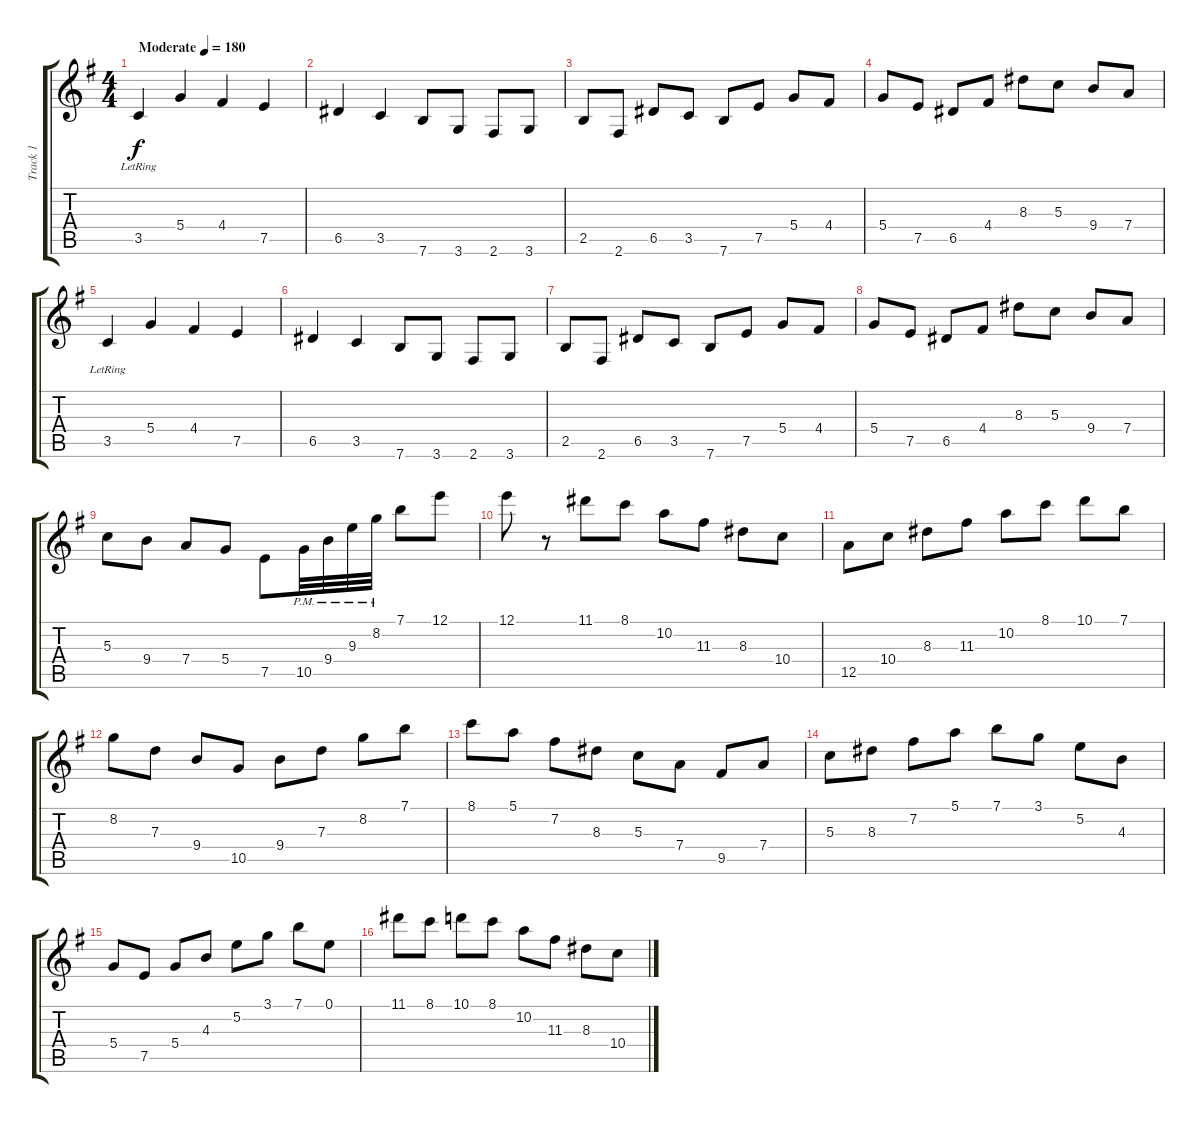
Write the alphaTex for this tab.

\track ("Track 1" "Track 1") {instrument overdrivenguitar}
\staff {score tabs}
\tuning (E4 B3 G3 D3 A2 E2) {hide}
\ts (4 4)
\tempo (180 "Moderate")
\clef g2
\ks g
3.5{lr}.4{dy f instrument overdrivenguitar} 5.4.4 4.4.4 7.5.4 |
6.5.4 3.5.4 7.6.8 3.6.8 2.6.8 3.6.8 |
2.5.8 2.6.8 6.5.8 3.5.8 7.6.8 7.5.8 5.4.8 4.4.8 |
5.4.8 7.5.8 6.5.8 4.4.8 8.3.8 5.3.8 9.4.8 7.4.8 |
3.5{lr}.4 5.4.4 4.4.4 7.5.4 |
6.5.4 3.5.4 7.6.8 3.6.8 2.6.8 3.6.8 |
2.5.8 2.6.8 6.5.8 3.5.8 7.6.8 7.5.8 5.4.8 4.4.8 |
5.4.8 7.5.8 6.5.8 4.4.8 8.3.8 5.3.8 9.4.8 7.4.8 |
5.3.8 9.4.8 7.4.8 5.4.8 7.5.8 10.5{pm}.32 9.4{pm}.32 9.3{pm}.32 8.2{pm}.32 7.1.8 12.1.8 |
12.1.8 r.8 11.1.8 8.1.8 10.2.8 11.3.8 8.3.8 10.4.8 |
12.5.8 10.4.8 8.3.8 11.3.8 10.2.8 8.1.8 10.1.8 7.1.8 |
8.2.8 7.3.8 9.4.8 10.5.8 9.4.8 7.3.8 8.2.8 7.1.8 |
8.1.8 5.1.8 7.2.8 8.3.8 5.3.8 7.4.8 9.5.8 7.4.8 |
5.3.8 8.3.8 7.2.8 5.1.8 7.1.8 3.1.8 5.2.8 4.3.8 |
5.4.8 7.5.8 5.4.8 4.3.8 5.2.8 3.1.8 7.1.8 0.1.8 |
11.1.8 8.1.8 10.1.8 8.1.8 10.2.8 11.3.8 8.3.8 10.4.8
